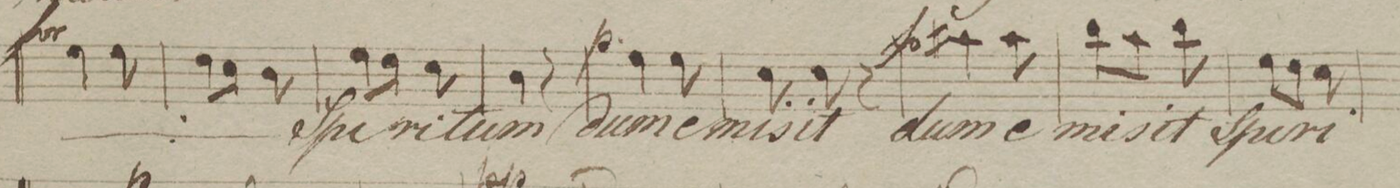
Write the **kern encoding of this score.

**kern	**text	**dynam
*I"Cant!	*	*
*clefC1	*	*
*k[b-e-]	*	*
*M3/8	*	*
4cc\	dum	f
8cc\	e-	.
=162	=162	=162
8b-\L	-mi-	.
8a\J	.	.
8g\	-ſit	.
*	*Xij	*
=163	=163	=163
8cc\L	Spi-	.
8b-\J	.	.
8a\	-ri-	.
=164	=164	=164
4g\	-tum	.
8r	.	.
=165	=165	=165
4cc\	dum	p
8cc\	e-	.
=166	=166	=166
8a\	-mi-	.
8a\	-sit	.
8r	.	.
=167	=167	=167
4ff#X\	dum	f
8ff#\	e-	.
=168	=168	=168
8gg\L	-mi-	.
8ff\J	.	.
8gg\	-sit	.
=169	=169	=169
8cc\L	Spi-	.
8b-\J	.	.
8a\	-ri-	.
=170	=170	=170
*-	*-	*-
